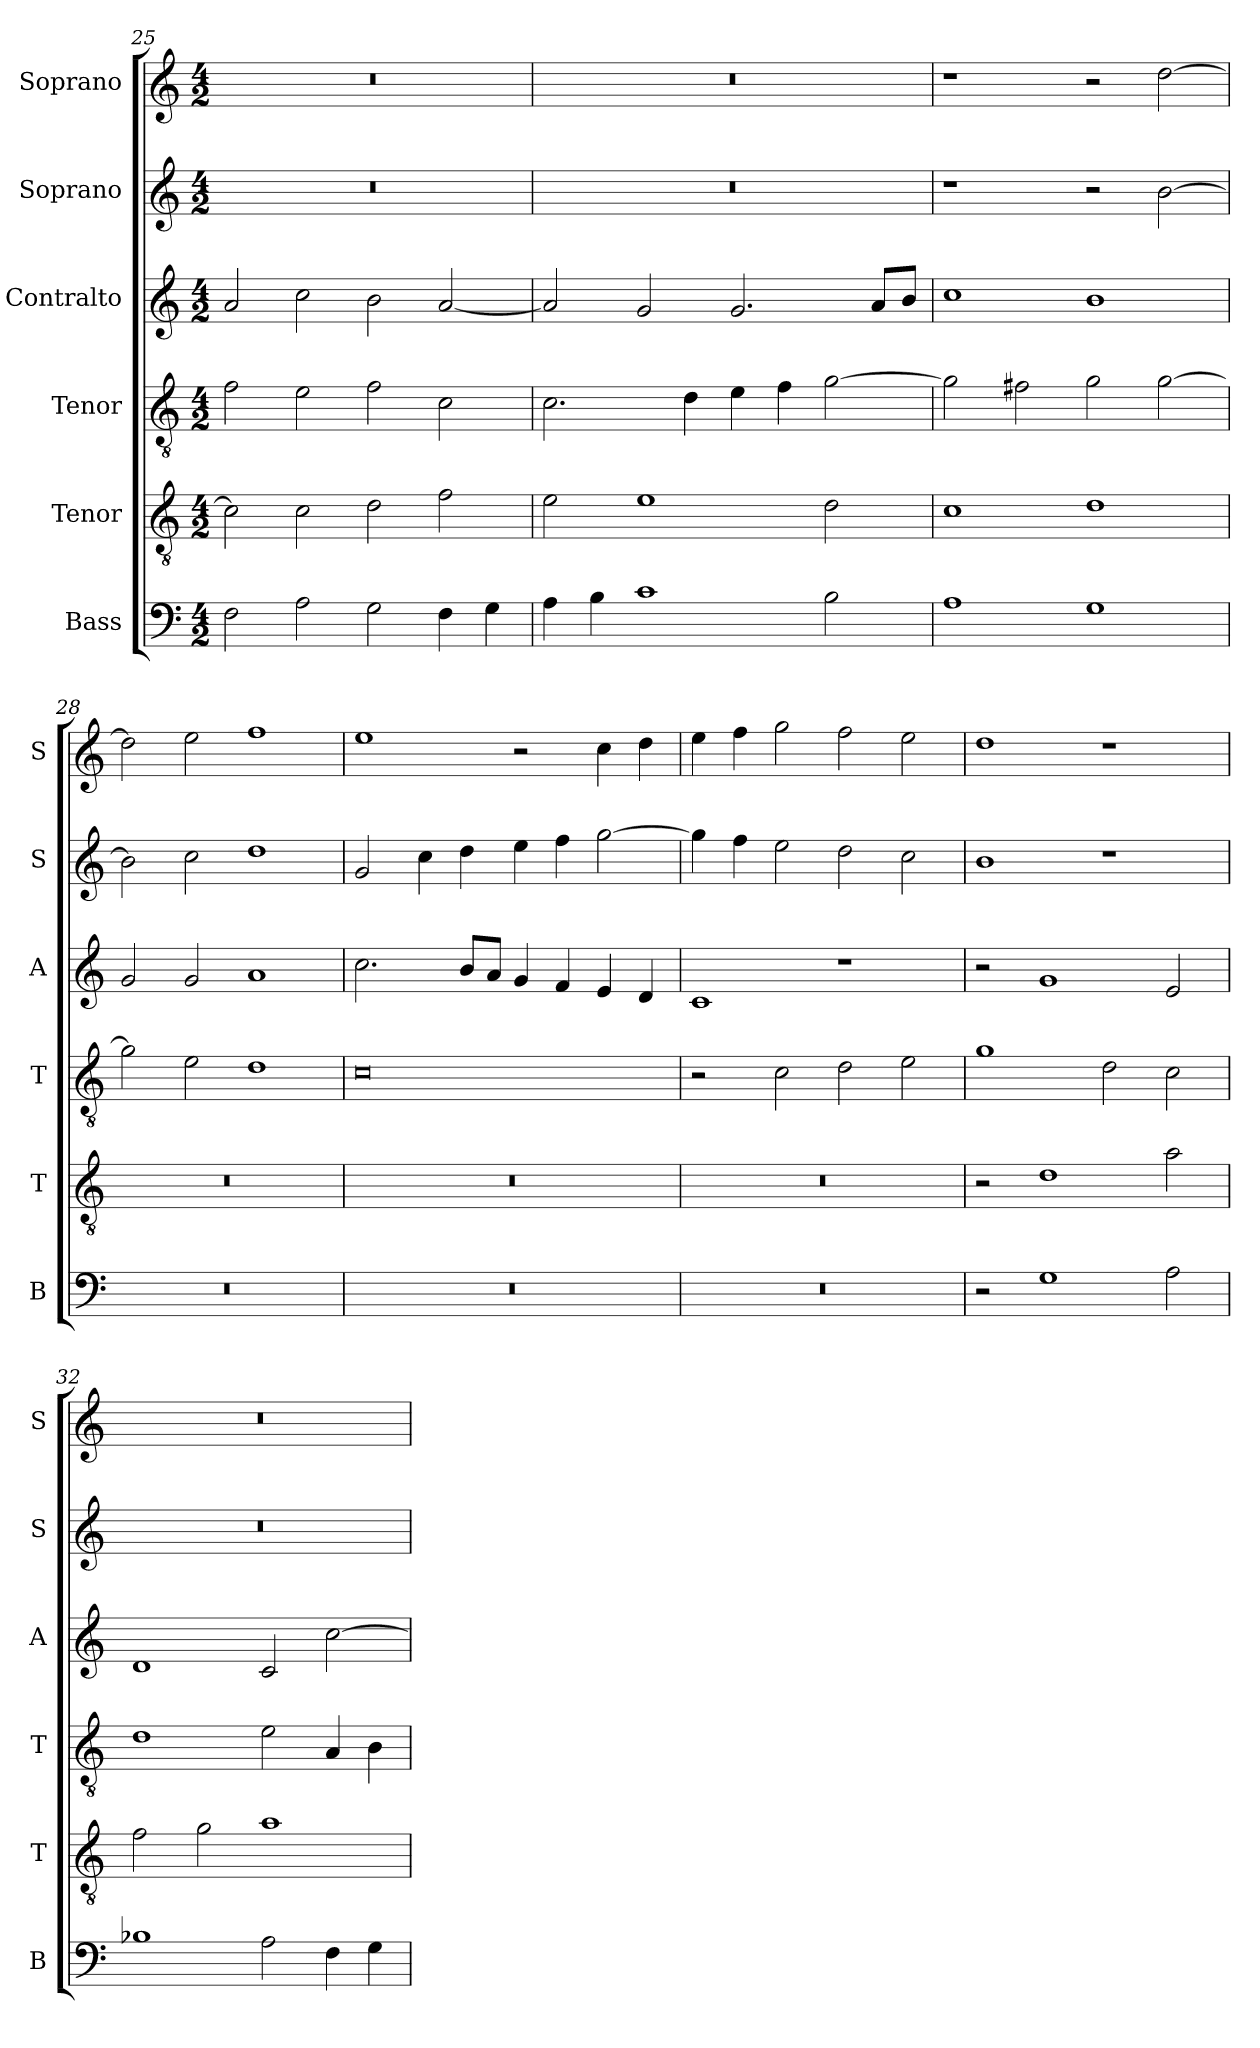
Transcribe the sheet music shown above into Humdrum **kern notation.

**kern	**kern	**kern	**kern	**kern	**kern
*part6	*part5	*part4	*part3	*part2	*part1
*staff6	*staff5	*staff4	*staff3	*staff2	*staff1
*I"Bass	*I"Tenor	*I"Tenor	*I"Contralto	*I"Soprano	*I"Soprano
*I'B	*I'T	*I'T	*I'A	*I'S	*I'S
*clefF4	*clefGv2	*clefGv2	*clefG2	*clefG2	*clefG2
*k[]	*k[]	*k[]	*k[]	*k[]	*k[]
*G:mix	*G:mix	*G:mix	*G:mix	*G:mix	*G:mix
*M4/2	*M4/2	*M4/2	*M4/2	*M4/2	*M4/2
=25	=25	=25	=25	=25	=25
2F	2c]	2f	2a	0r	0r
2A	2c	2e	2cc	.	.
2G	2d	2f	2b	.	.
4F	2f	2c	[2a	.	.
4G	.	.	.	.	.
=26	=26	=26	=26	=26	=26
4A	2e	2.c	2a]	0r	0r
4B	.	.	.	.	.
1c	1e	.	2g	.	.
.	.	4d	.	.	.
.	.	4e	2.g	.	.
.	.	4f	.	.	.
2B	2d	[2g	.	.	.
.	.	.	8a/L	.	.
.	.	.	8b/J	.	.
=27	=27	=27	=27	=27	=27
1A	1c	2g]	1cc	1r	1r
.	.	2f#X	.	.	.
1G	1d	2g	1b	2r	2r
.	.	[2g	.	[2b	[2dd
=28	=28	=28	=28	=28	=28
0r	0r	2g]	2g	2b]	2dd]
.	.	2e	2g	2cc	2ee
.	.	1d	1a	1dd	1ff
=29	=29	=29	=29	=29	=29
0r	0r	0c	2.cc	2g	1ee
.	.	.	.	4cc	.
.	.	.	8b/L	4dd	.
.	.	.	8a/J	.	.
.	.	.	4g	4ee	2r
.	.	.	4f	4ff	.
.	.	.	4e	[2gg	4cc
.	.	.	4d	.	4dd
=30	=30	=30	=30	=30	=30
0r	0r	2r	1c	4gg]	4ee
.	.	.	.	4ff	4ff
.	.	2c	.	2ee	2gg
.	.	2d	1r	2dd	2ff
.	.	2e	.	2cc	2ee
=31	=31	=31	=31	=31	=31
2r	2r	1g	2r	1b	1dd
1G	1d	.	1g	.	.
.	.	2d	.	1r	1r
2A	2a	2c	2e	.	.
=32	=32	=32	=32	=32	=32
1B-X	2f	1d	1d	0r	0r
.	2g	.	.	.	.
2A	1a	2e	2c	.	.
4F	.	4A	[2cc	.	.
4G	.	4B	.	.	.
=	=	=	=	=	=
*-	*-	*-	*-	*-	*-
